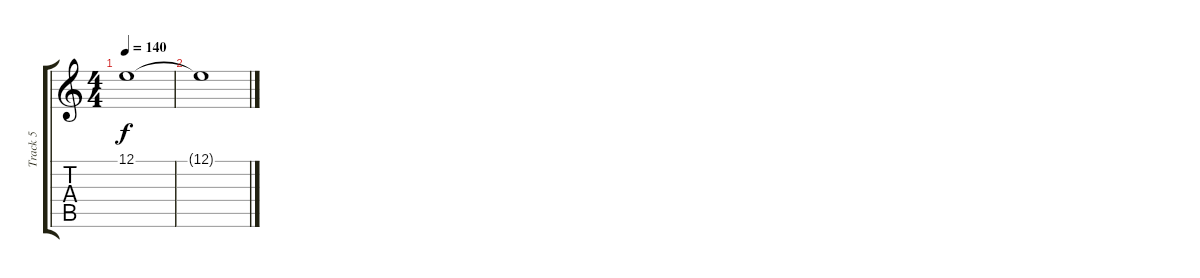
\track ("Track 5" "Track 5") {instrument pad2warm}
\staff {score tabs}
\tuning (E4 B3 G3 D3 A2 D2) {hide}
\ts (4 4)
\tempo 140
\clef g2
\ks c
12.1{t}.1{dy f} |
12.1{t}.1
